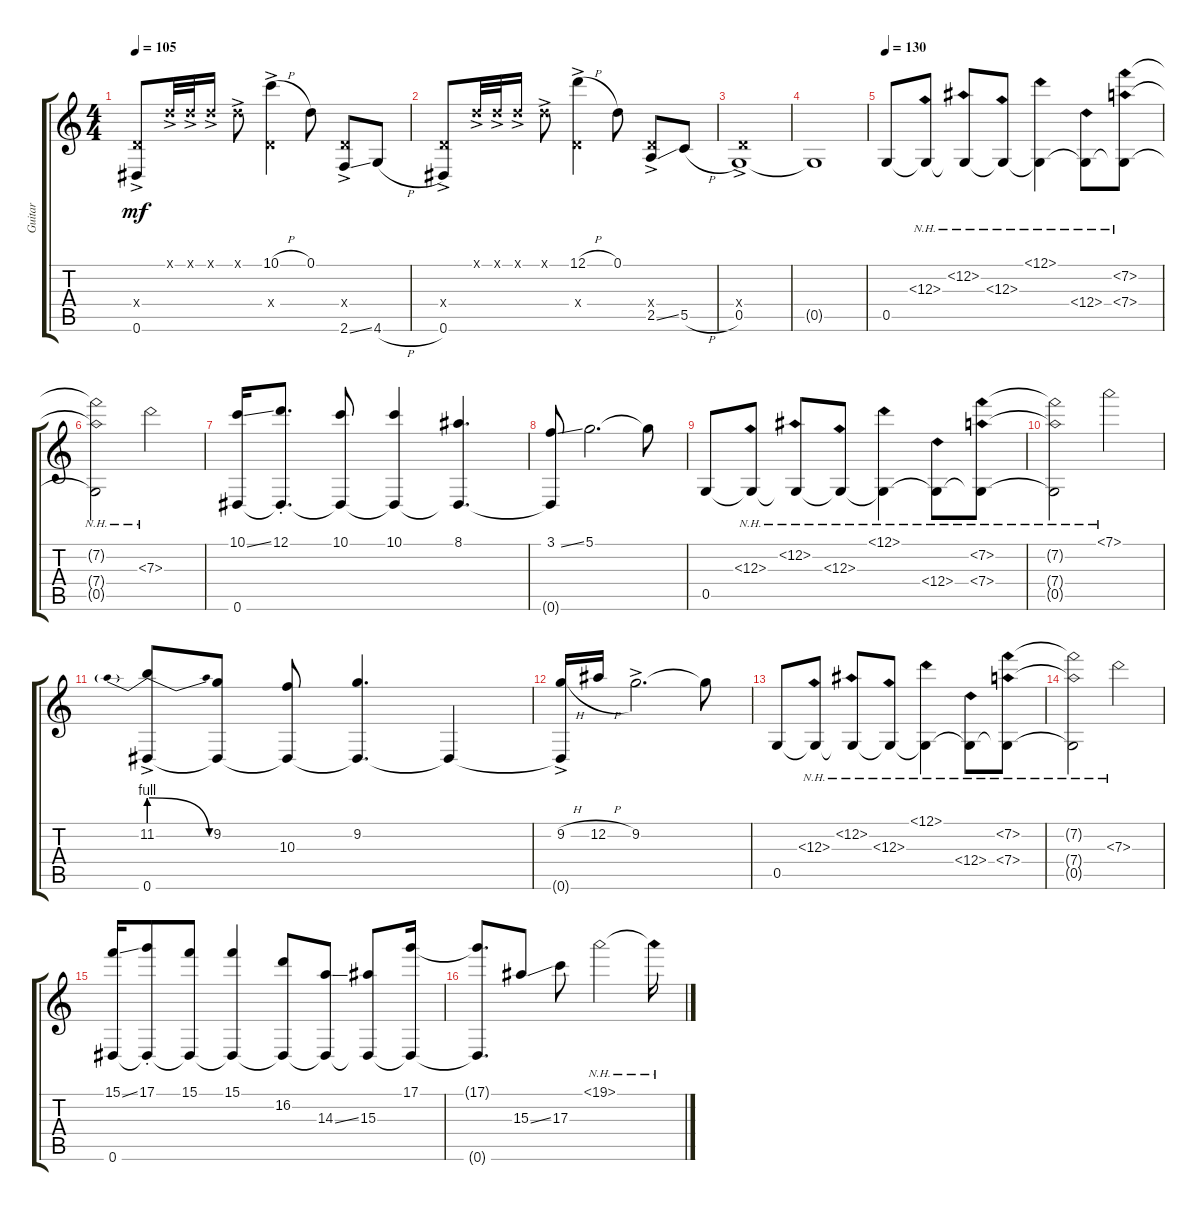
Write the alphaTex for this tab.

\track ("Guitar" "Guitar") {instrument acousticguitarsteel}
\staff {score tabs}
\tuning (D4 Bb3 G3 D3 G2 Eb2) {hide}
\ts (4 4)
\tempo 105
\clef g2
\ks c
(0.4{ac x} 0.6{ac}).8{dy mf} 0.1{ac x}.32 0.1{ac x}.32 0.1{ac x}.16 0.1{ac x}.8 (10.1{h ac} 0.4{ac x}).4 0.1.8 (0.4{ac x} 2.6{ss ac}).8 4.6{h}.8 |
(0.4{ac x} 0.6{ac}).8 0.1{ac x}.32 0.1{ac x}.32 0.1{ac x}.16 0.1{ac x}.8 (12.1{h ac} 0.4{ac x}).4 0.1.8 (0.4{ac x} 2.5{ss ac}).8 5.5{h}.8 |
(0.4{ac x} 0.5{ac}).1 |
0.5{t}.1 |
\tempo 130
0.5.8 (12.3{nh} 0.5{t}).8 (12.2{nh} 0.5{t}).8 (12.3{nh} 0.5{t}).8 (12.1{nh} 0.5{t}).4 (12.4{nh} 0.5{t}).8 (7.2{nh} 7.4{nh} 0.5{t}).8 |
(7.2{nh t} 7.4{nh t} 0.5{t}).2 7.3{nh}.2 |
(10.1{ss} 0.6).16 (12.1{st} 0.6{t}).8{d} (10.1 0.6{t}).8 (10.1 0.6{t}).4 (8.1 0.6{t}).4{d} |
(3.1{ss} 0.6{t}).8 5.1.2{d} 5.1{t}.8 |
0.5.8 (12.3{nh} 0.5{t}).8 (12.2{nh} 0.5{t}).8 (12.3{nh} 0.5{t}).8 (12.1{nh} 0.5{t}).4 (12.4{nh} 0.5{t}).8 (7.2{nh} 7.4{nh} 0.5{t}).8 |
(7.2{nh t} 7.4{nh t} 0.5{t}).2 7.1{nh}.2 |
(11.2{be (prebendrelease 0 4 60 0) ac} 0.6).8 (9.2 0.6{t}).8 (10.3 0.6{t}).8 (9.2 0.6{t}).4{d} 0.6{t}.4 |
(9.2{h ac} 0.6{t}).16 12.2{h}.16 9.2{ac}.2{d} 9.2{t}.8 |
0.5.8 (12.3{nh} 0.5{t}).8 (12.2{nh} 0.5{t}).8 (12.3{nh} 0.5{t}).8 (12.1{nh} 0.5{t}).4 (12.4{nh} 0.5{t}).8 (7.2{nh} 7.4{nh} 0.5{t}).8 |
(7.2{nh t} 7.4{nh t} 0.5{t}).2 7.3{nh}.2 |
(15.1{ss} 0.6).16 (17.1{st} 0.6{t}).8 (15.1 0.6{t}).8 (15.1 0.6{t}).4 (16.2 0.6{t}).8 (14.3{ss} 0.6{t}).8 (15.3 0.6{t}).8 (17.1 0.6{t}).16 |
(17.1{t} 0.6{t}).8{d} 15.3{ss}.8 17.3.8 19.1{nh}.2 19.1{nh t}.16
